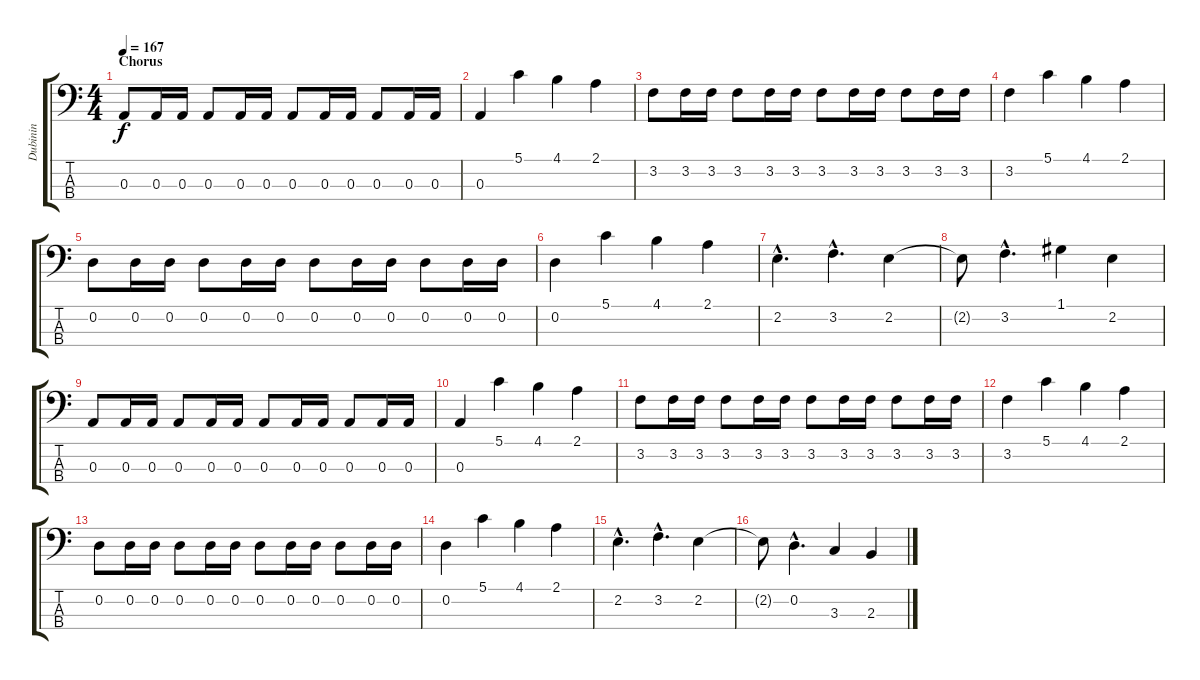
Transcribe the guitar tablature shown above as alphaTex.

\track ("Dubinin" "Dubinin") {instrument electricbassfinger}
\staff {score tabs}
\tuning (G2 D2 A1 E1) {hide}
\ts (4 4)
\section ("" "Chorus")
\tempo 167
\clef f4
\ks c
0.3.8{dy f} 0.3.16 0.3.16 0.3.8 0.3.16 0.3.16 0.3.8 0.3.16 0.3.16 0.3.8 0.3.16 0.3.16 |
0.3.4 5.1.4 4.1.4 2.1.4 |
3.2.8 3.2.16 3.2.16 3.2.8 3.2.16 3.2.16 3.2.8 3.2.16 3.2.16 3.2.8 3.2.16 3.2.16 |
3.2.4 5.1.4 4.1.4 2.1.4 |
0.2.8 0.2.16 0.2.16 0.2.8 0.2.16 0.2.16 0.2.8 0.2.16 0.2.16 0.2.8 0.2.16 0.2.16 |
0.2.4 5.1.4 4.1.4 2.1.4 |
2.2{hac}.4{d} 3.2{hac}.4{d} 2.2.4 |
2.2{t}.8 3.2{hac}.4{d} 1.1.4 2.2.4 |
0.3.8 0.3.16 0.3.16 0.3.8 0.3.16 0.3.16 0.3.8 0.3.16 0.3.16 0.3.8 0.3.16 0.3.16 |
0.3.4 5.1.4 4.1.4 2.1.4 |
3.2.8 3.2.16 3.2.16 3.2.8 3.2.16 3.2.16 3.2.8 3.2.16 3.2.16 3.2.8 3.2.16 3.2.16 |
3.2.4 5.1.4 4.1.4 2.1.4 |
0.2.8 0.2.16 0.2.16 0.2.8 0.2.16 0.2.16 0.2.8 0.2.16 0.2.16 0.2.8 0.2.16 0.2.16 |
0.2.4 5.1.4 4.1.4 2.1.4 |
2.2{hac}.4{d} 3.2{hac}.4{d} 2.2.4 |
2.2{t}.8 0.2{hac}.4{d} 3.3.4 2.3.4
